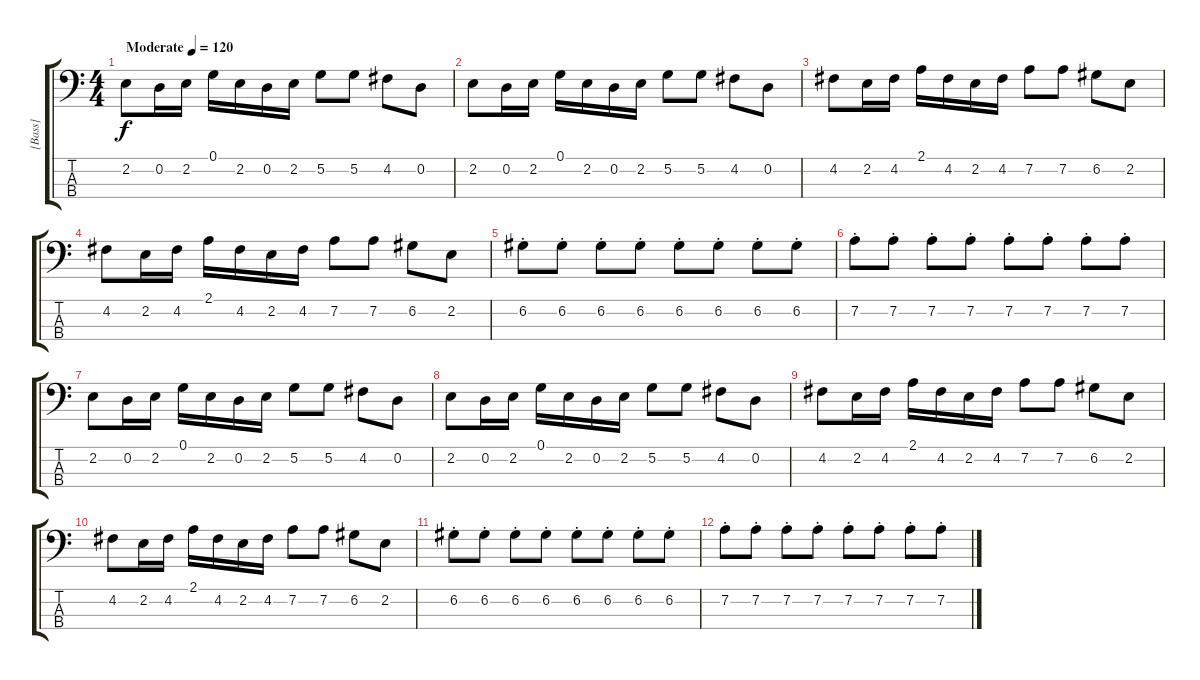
\track ("[Bass]" "[Bass]") {instrument electricbassfinger}
\staff {score tabs}
\tuning (G2 D2 A1 D1) {hide}
\ts (4 4)
\tempo (120 "Moderate")
\clef f4
\ks c
2.2.8{dy f instrument electricbassfinger} 0.2.16 2.2.16 0.1.16 2.2.16 0.2.16 2.2.16 5.2.8 5.2.8 4.2.8 0.2.8 |
2.2.8 0.2.16 2.2.16 0.1.16 2.2.16 0.2.16 2.2.16 5.2.8 5.2.8 4.2.8 0.2.8 |
4.2.8 2.2.16 4.2.16 2.1.16 4.2.16 2.2.16 4.2.16 7.2.8 7.2.8 6.2.8 2.2.8 |
4.2.8 2.2.16 4.2.16 2.1.16 4.2.16 2.2.16 4.2.16 7.2.8 7.2.8 6.2.8 2.2.8 |
6.2{st}.8 6.2{st}.8 6.2{st}.8 6.2{st}.8 6.2{st}.8 6.2{st}.8 6.2{st}.8 6.2{st}.8 |
7.2{st}.8 7.2{st}.8 7.2{st}.8 7.2{st}.8 7.2{st}.8 7.2{st}.8 7.2{st}.8 7.2{st}.8 |
2.2.8 0.2.16 2.2.16 0.1.16 2.2.16 0.2.16 2.2.16 5.2.8 5.2.8 4.2.8 0.2.8 |
2.2.8 0.2.16 2.2.16 0.1.16 2.2.16 0.2.16 2.2.16 5.2.8 5.2.8 4.2.8 0.2.8 |
4.2.8 2.2.16 4.2.16 2.1.16 4.2.16 2.2.16 4.2.16 7.2.8 7.2.8 6.2.8 2.2.8 |
4.2.8 2.2.16 4.2.16 2.1.16 4.2.16 2.2.16 4.2.16 7.2.8 7.2.8 6.2.8 2.2.8 |
6.2{st}.8 6.2{st}.8 6.2{st}.8 6.2{st}.8 6.2{st}.8 6.2{st}.8 6.2{st}.8 6.2{st}.8 |
7.2{st}.8 7.2{st}.8 7.2{st}.8 7.2{st}.8 7.2{st}.8 7.2{st}.8 7.2{st}.8 7.2{st}.8
